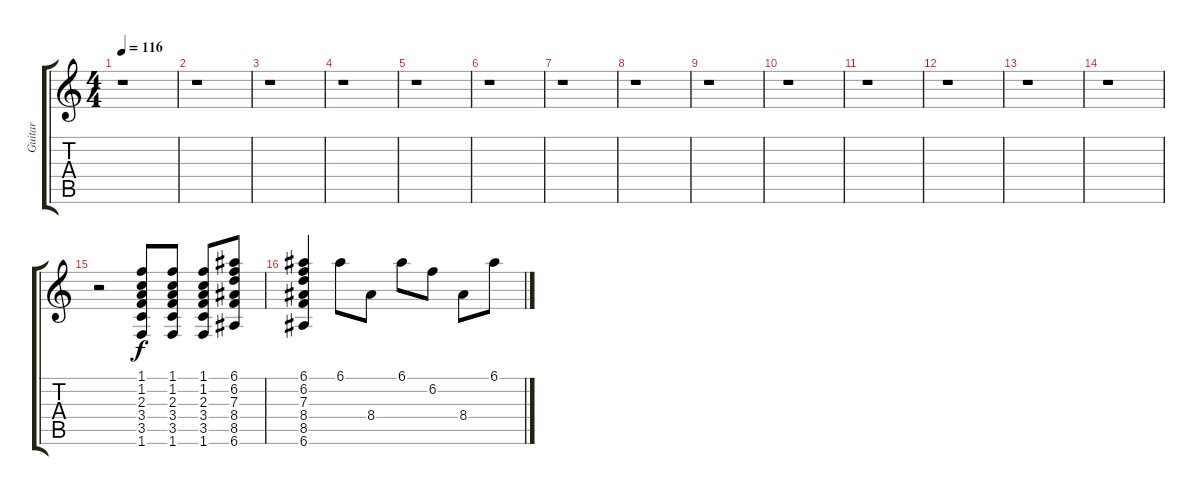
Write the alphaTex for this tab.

\track ("Guitar" "Guitar") {instrument electricguitarjazz}
\staff {score tabs}
\tuning (E4 B3 G3 D3 A2 E2) {hide}
\ts (4 4)
\tempo 116
\clef g2
\ks c
r.1{dy f} |
r.1 |
r.1 |
r.1 |
r.1 |
r.1 |
r.1 |
r.1 |
r.1 |
r.1 |
r.1 |
r.1 |
r.1 |
r.1 |
r.2 (1.1 1.2 2.3 3.4 3.5 1.6).8 (1.1 1.2 2.3 3.4 3.5 1.6).8 (1.1 1.2 2.3 3.4 3.5 1.6).8 (6.1 6.2 7.3 8.4 8.5 6.6).8 |
(6.1 6.2 7.3 8.4 8.5 6.6).4 6.1.8 8.4.8 6.1.8 6.2.8 8.4.8 6.1.8
